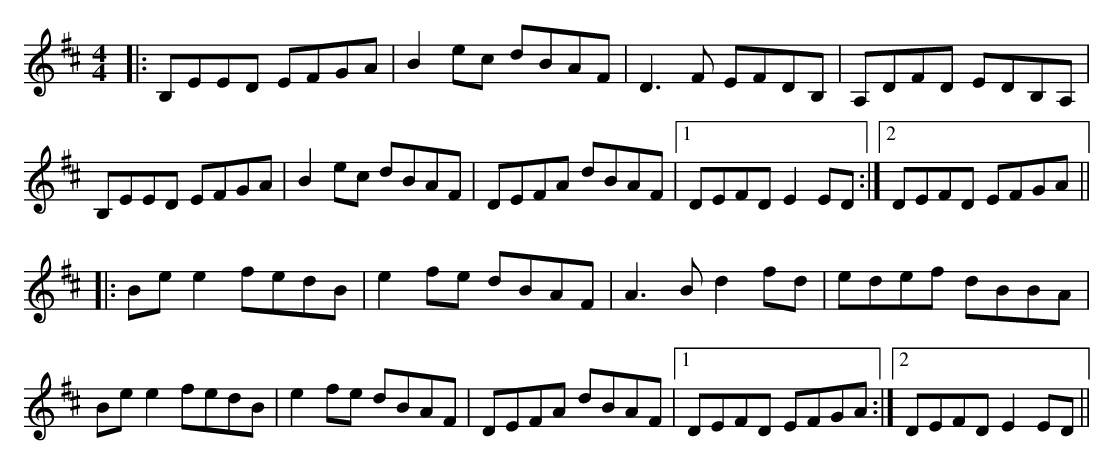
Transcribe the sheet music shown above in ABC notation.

X:1
M:4/4
K:Edor
|:B,EED EFGA|B2 ec dBAF|D3 F EFDB,|A,DFD EDB,A,|
B,EED EFGA|B2 ec dBAF|DEFA dBAF|1 DEFD E2 ED:|2 DEFD EFGA||
|:Be e2 fedB|e2 fe dBAF|A3 B d2 fd|edef dBBA|
Be e2 fedB|e2 fe dBAF|DEFA dBAF|1 DEFD EFGA:|2 DEFD E2 ED||
